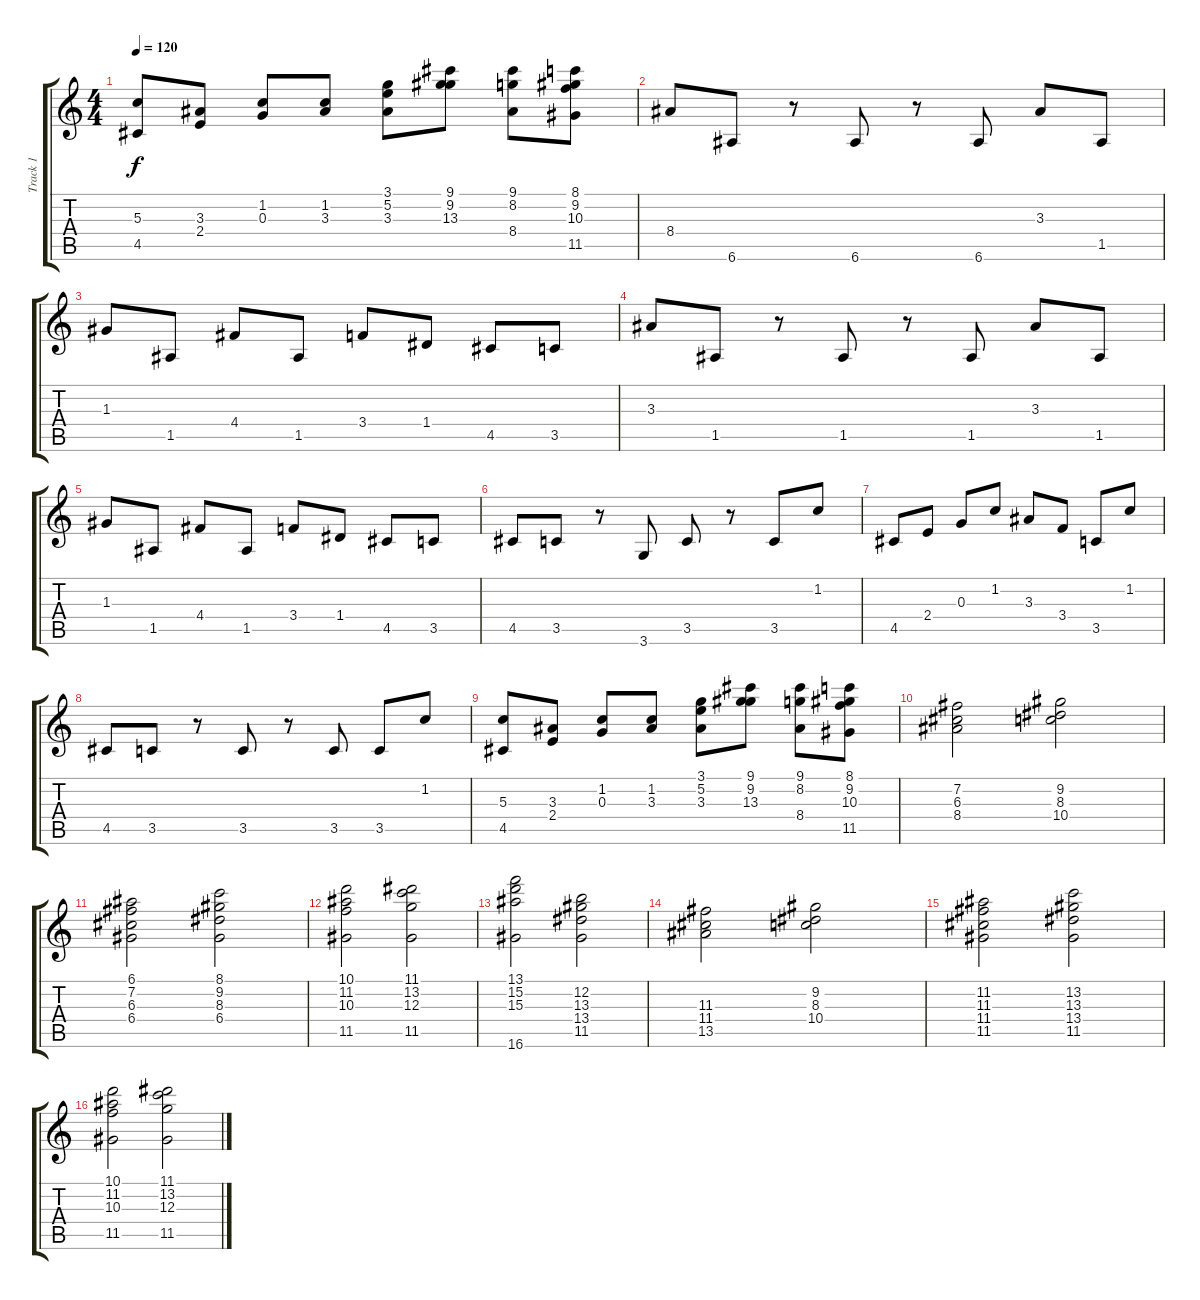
\track ("Track 1" "Track 1") {instrument acousticguitarnylon}
\staff {score tabs}
\tuning (E4 B3 G3 D3 A2 E2) {hide}
\ts (4 4)
\tempo 120
\clef g2
\ks c
(5.3 4.5).8{dy f} (3.3 2.4).8 (1.2 0.3).8 (1.2 3.3).8 (3.1 5.2 3.3).8 (9.1 9.2 13.3).8 (9.1 8.2 8.4).8 (8.1 9.2 10.3 11.5).8 |
8.4.8 6.6.8 r.8 6.6.8 r.8 6.6.8 3.3.8 1.5.8 |
1.3.8 1.5.8 4.4.8 1.5.8 3.4.8 1.4.8 4.5.8 3.5.8 |
3.3.8 1.5.8 r.8 1.5.8 r.8 1.5.8 3.3.8 1.5.8 |
1.3.8 1.5.8 4.4.8 1.5.8 3.4.8 1.4.8 4.5.8 3.5.8 |
4.5.8 3.5.8 r.8 3.6.8 3.5.8 r.8 3.5.8 1.2.8 |
4.5.8 2.4.8 0.3.8 1.2.8 3.3.8 3.4.8 3.5.8 1.2.8 |
4.5.8 3.5.8 r.8 3.5.8 r.8 3.5.8 3.5.8 1.2.8 |
(5.3 4.5).8 (3.3 2.4).8 (1.2 0.3).8 (1.2 3.3).8 (3.1 5.2 3.3).8 (9.1 9.2 13.3).8 (9.1 8.2 8.4).8 (8.1 9.2 10.3 11.5).8 |
(7.2 6.3 8.4).2 (9.2 8.3 10.4).2 |
(6.1 7.2 6.3 6.4).2 (8.1 9.2 8.3 6.4).2 |
(10.1 11.2 10.3 11.5).2 (11.1 13.2 12.3 11.5).2 |
(13.1 15.2 15.3 16.6).2 (12.2 13.3 13.4 11.5).2 |
(11.3 11.4 13.5).2 (9.2 8.3 10.4).2 |
(11.2 11.3 11.4 11.5).2 (13.2 13.3 13.4 11.5).2 |
(10.1 11.2 10.3 11.5).2 (11.1 13.2 12.3 11.5).2
